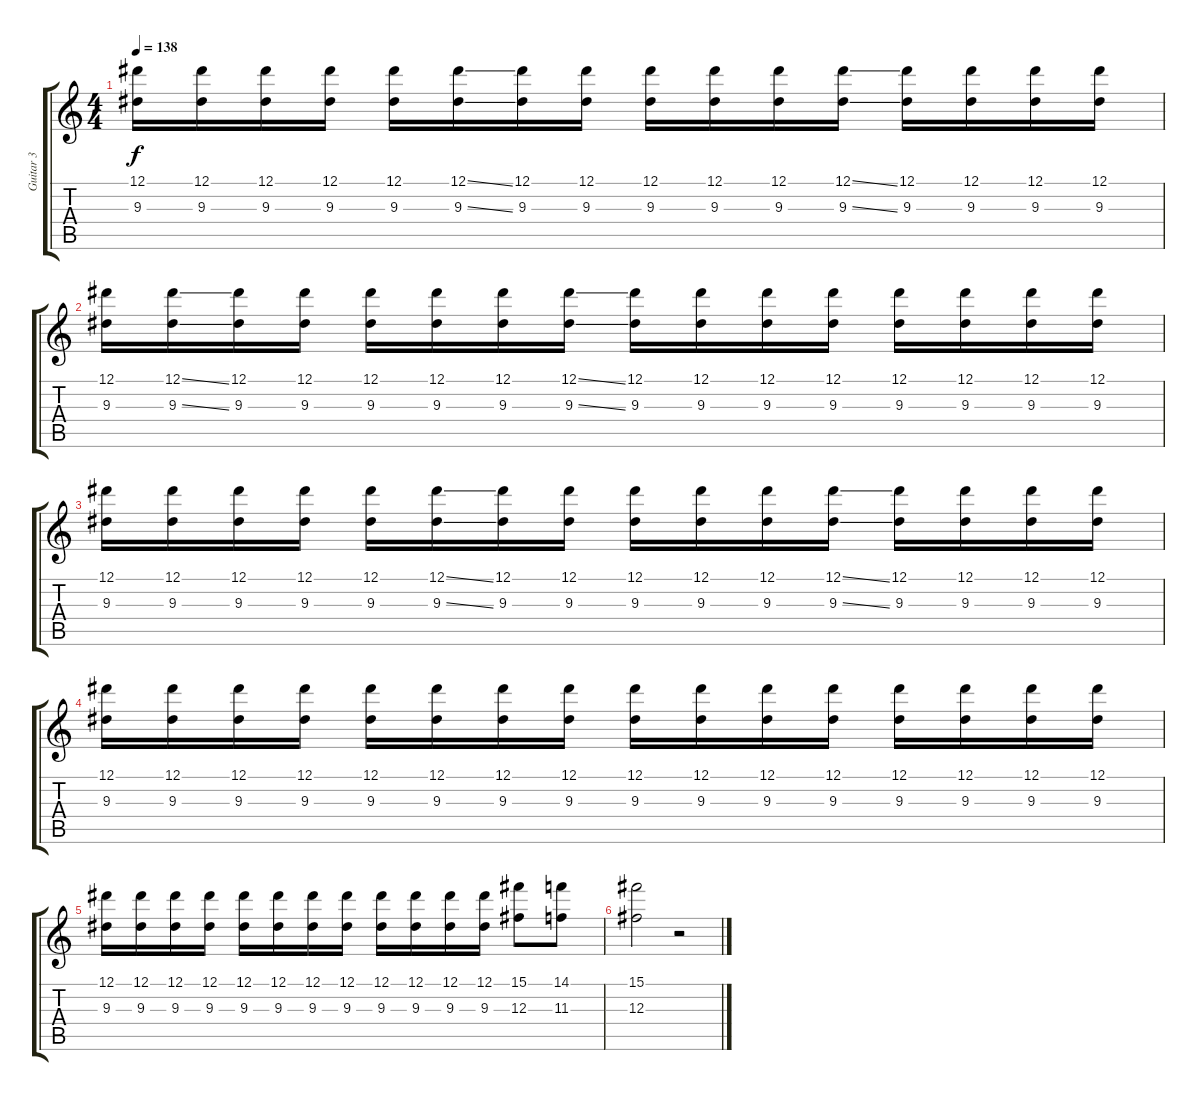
\track ("Guitar 3" "Guitar 3") {instrument distortionguitar}
\staff {score tabs}
\tuning (Eb4 Bb3 Gb3 Db3 Ab2 Eb2) {hide}
\ts (4 4)
\tempo 138
\clef g2
\ks c
(12.1 9.3).16{dy f} (12.1 9.3).16 (12.1 9.3).16 (12.1 9.3).16 (12.1 9.3).16 (12.1{ss} 9.3{ss}).16 (12.1 9.3).16 (12.1 9.3).16 (12.1 9.3).16 (12.1 9.3).16 (12.1 9.3).16 (12.1{ss} 9.3{ss}).16 (12.1 9.3).16 (12.1 9.3).16 (12.1 9.3).16 (12.1 9.3).16 |
(12.1 9.3).16 (12.1{ss} 9.3{ss}).16 (12.1 9.3).16 (12.1 9.3).16 (12.1 9.3).16 (12.1 9.3).16 (12.1 9.3).16 (12.1{ss} 9.3{ss}).16 (12.1 9.3).16 (12.1 9.3).16 (12.1 9.3).16 (12.1 9.3).16 (12.1 9.3).16 (12.1 9.3).16 (12.1 9.3).16 (12.1 9.3).16 |
(12.1 9.3).16 (12.1 9.3).16 (12.1 9.3).16 (12.1 9.3).16 (12.1 9.3).16 (12.1{ss} 9.3{ss}).16 (12.1 9.3).16 (12.1 9.3).16 (12.1 9.3).16 (12.1 9.3).16 (12.1 9.3).16 (12.1{ss} 9.3{ss}).16 (12.1 9.3).16 (12.1 9.3).16 (12.1 9.3).16 (12.1 9.3).16 |
(12.1 9.3).16 (12.1 9.3).16 (12.1 9.3).16 (12.1 9.3).16 (12.1 9.3).16 (12.1 9.3).16 (12.1 9.3).16 (12.1 9.3).16 (12.1 9.3).16 (12.1 9.3).16 (12.1 9.3).16 (12.1 9.3).16 (12.1 9.3).16 (12.1 9.3).16 (12.1 9.3).16 (12.1 9.3).16 |
(12.1 9.3).16 (12.1 9.3).16 (12.1 9.3).16 (12.1 9.3).16 (12.1 9.3).16 (12.1 9.3).16 (12.1 9.3).16 (12.1 9.3).16 (12.1 9.3).16 (12.1 9.3).16 (12.1 9.3).16 (12.1 9.3).16 (15.1 12.3).8 (14.1 11.3).8 |
(15.1 12.3).2 r.2
